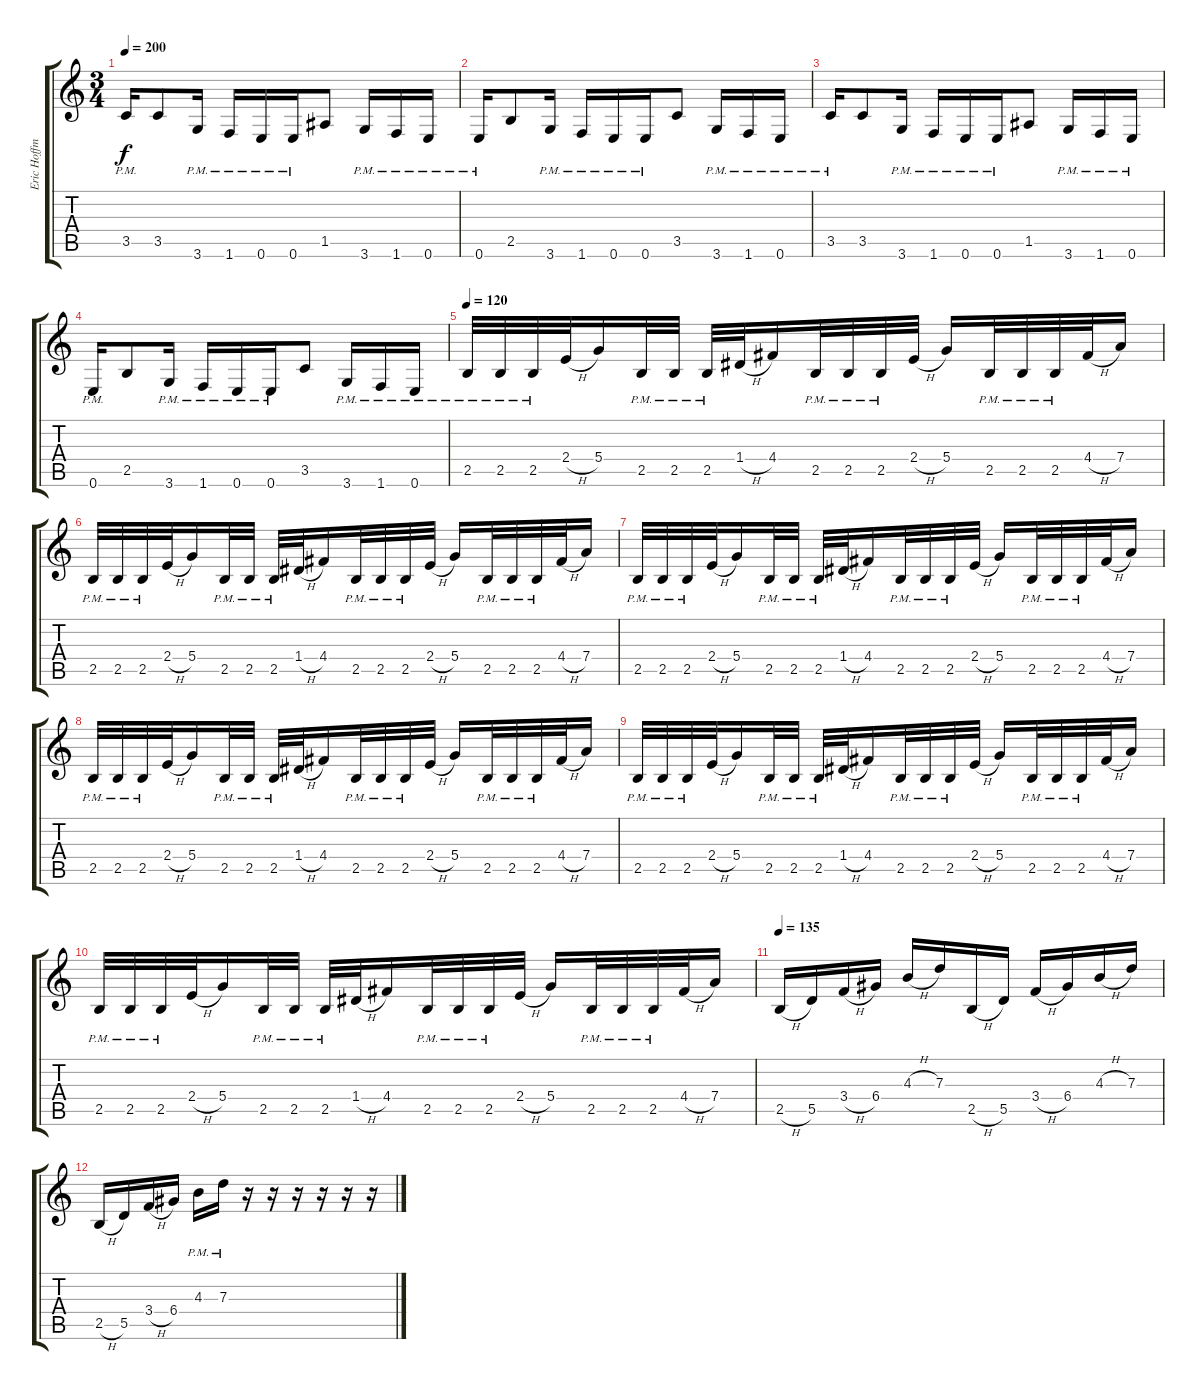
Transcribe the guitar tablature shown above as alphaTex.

\track ("Eric Hoffman" "Eric Hoffm") {instrument distortionguitar}
\staff {score tabs}
\tuning (E4 B3 G3 D3 A2 E2) {hide}
\ts (3 4)
\tempo 200
\clef g2
\ks c
3.5{pm}.16{dy f} 3.5.8 3.6{pm}.16 1.6{pm}.16 0.6{pm}.16 0.6{pm}.16 1.5.8 3.6{pm}.16 1.6{pm}.16 0.6{pm}.16 |
0.6{pm}.16 2.5.8 3.6{pm}.16 1.6{pm}.16 0.6{pm}.16 0.6{pm}.16 3.5.8 3.6{pm}.16 1.6{pm}.16 0.6{pm}.16 |
3.5{pm}.16 3.5.8 3.6{pm}.16 1.6{pm}.16 0.6{pm}.16 0.6{pm}.16 1.5.8 3.6{pm}.16 1.6{pm}.16 0.6{pm}.16 |
0.6{pm}.16 2.5.8 3.6{pm}.16 1.6{pm}.16 0.6{pm}.16 0.6{pm}.16 3.5.8 3.6{pm}.16 1.6{pm}.16 0.6{pm}.16 |
\tempo 120
2.5{pm}.32 2.5{pm}.32 2.5{pm}.32 2.4{h}.32 5.4.16 2.5{pm}.32 2.5{pm}.32 2.5{pm}.32 1.4{h}.32 4.4.16 2.5{pm}.32 2.5{pm}.32 2.5{pm}.32 2.4{h}.32 5.4.16 2.5{pm}.32 2.5{pm}.32 2.5{pm}.32 4.4{h}.32 7.4.16 |
2.5{pm}.32 2.5{pm}.32 2.5{pm}.32 2.4{h}.32 5.4.16 2.5{pm}.32 2.5{pm}.32 2.5{pm}.32 1.4{h}.32 4.4.16 2.5{pm}.32 2.5{pm}.32 2.5{pm}.32 2.4{h}.32 5.4.16 2.5{pm}.32 2.5{pm}.32 2.5{pm}.32 4.4{h}.32 7.4.16 |
2.5{pm}.32 2.5{pm}.32 2.5{pm}.32 2.4{h}.32 5.4.16 2.5{pm}.32 2.5{pm}.32 2.5{pm}.32 1.4{h}.32 4.4.16 2.5{pm}.32 2.5{pm}.32 2.5{pm}.32 2.4{h}.32 5.4.16 2.5{pm}.32 2.5{pm}.32 2.5{pm}.32 4.4{h}.32 7.4.16 |
2.5{pm}.32 2.5{pm}.32 2.5{pm}.32 2.4{h}.32 5.4.16 2.5{pm}.32 2.5{pm}.32 2.5{pm}.32 1.4{h}.32 4.4.16 2.5{pm}.32 2.5{pm}.32 2.5{pm}.32 2.4{h}.32 5.4.16 2.5{pm}.32 2.5{pm}.32 2.5{pm}.32 4.4{h}.32 7.4.16 |
2.5{pm}.32 2.5{pm}.32 2.5{pm}.32 2.4{h}.32 5.4.16 2.5{pm}.32 2.5{pm}.32 2.5{pm}.32 1.4{h}.32 4.4.16 2.5{pm}.32 2.5{pm}.32 2.5{pm}.32 2.4{h}.32 5.4.16 2.5{pm}.32 2.5{pm}.32 2.5{pm}.32 4.4{h}.32 7.4.16 |
2.5{pm}.32 2.5{pm}.32 2.5{pm}.32 2.4{h}.32 5.4.16 2.5{pm}.32 2.5{pm}.32 2.5{pm}.32 1.4{h}.32 4.4.16 2.5{pm}.32 2.5{pm}.32 2.5{pm}.32 2.4{h}.32 5.4.16 2.5{pm}.32 2.5{pm}.32 2.5{pm}.32 4.4{h}.32 7.4.16 |
\tempo 135
2.5{h}.16 5.5.16 3.4{h}.16 6.4.16 4.3{h}.16 7.3.16 2.5{h}.16 5.5.16 3.4{h}.16 6.4.16 4.3{h}.16 7.3.16 |
2.5{h}.16 5.5.16 3.4{h}.16 6.4.16 4.3{pm}.16 7.3{pm}.16 r.16 r.16 r.16 r.16 r.16 r.16
